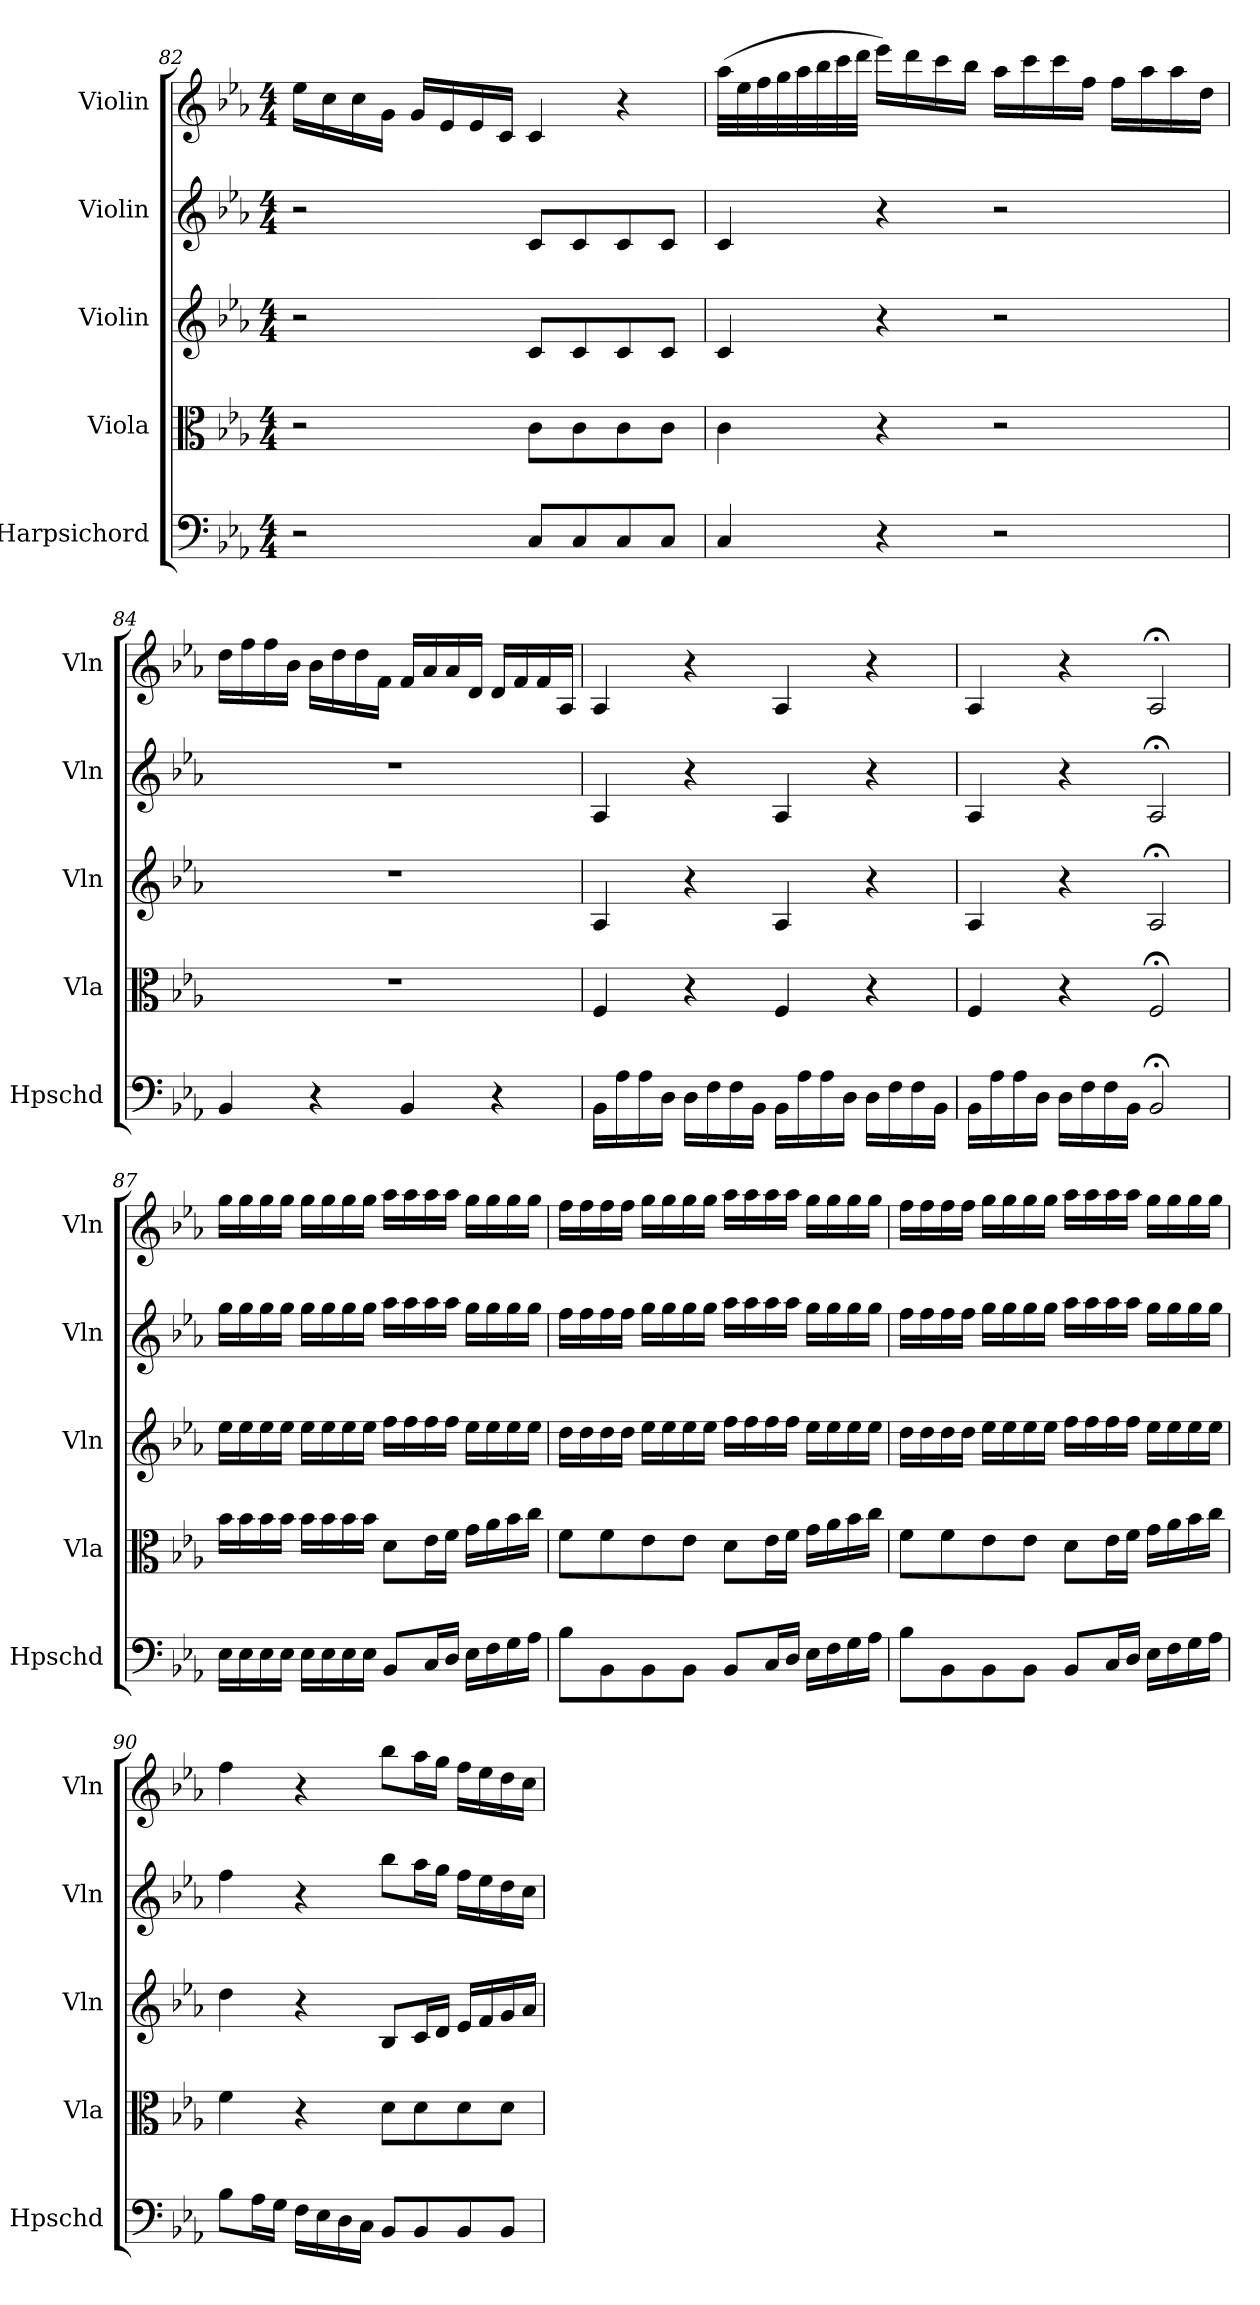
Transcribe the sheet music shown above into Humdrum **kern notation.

**kern	**kern	**kern	**kern	**kern
*part5	*part4	*part3	*part2	*part1
*staff5	*staff4	*staff3	*staff2	*staff1
*I"Harpsichord	*I"Viola	*I"Violin	*I"Violin	*I"Violin
*I'Hpschd	*I'Vla	*I'Vln	*I'Vln	*I'Vln
*clefF4	*clefC3	*clefG2	*clefG2	*clefG2
*k[b-e-a-]	*k[b-e-a-]	*k[b-e-a-]	*k[b-e-a-]	*k[b-e-a-]
*M4/4	*M4/4	*M4/4	*M4/4	*M4/4
=82	=82	=82	=82	=82
2r	2r	2r	2r	16ee-\LL
.	.	.	.	16cc\
.	.	.	.	16cc\
.	.	.	.	16g\JJ
.	.	.	.	16g/LL
.	.	.	.	16e-/
.	.	.	.	16e-/
.	.	.	.	16c/JJ
8C/L	8c\L	8c/L	8c/L	4c/
8C/	8c\	8c/	8c/	.
8C/	8c\	8c/	8c/	4r
8C/J	8c\J	8c/J	8c/J	.
=83	=83	=83	=83	=83
4C/	4c\	4c/	4c/	(32aa-\LLL
.	.	.	.	32ee-\
.	.	.	.	32ff\
.	.	.	.	32gg\
.	.	.	.	32aa-\
.	.	.	.	32bb-\
.	.	.	.	32ccc\
.	.	.	.	32ddd\JJJ
4r	4r	4r	4r	16eee-\LL)
.	.	.	.	16ddd\
.	.	.	.	16ccc\
.	.	.	.	16bb-\JJ
2r	2r	2r	2r	16aa-\LL
.	.	.	.	16ccc\
.	.	.	.	16ccc\
.	.	.	.	16ff\JJ
.	.	.	.	16ff\LL
.	.	.	.	16aa-\
.	.	.	.	16aa-\
.	.	.	.	16dd\JJ
=84	=84	=84	=84	=84
4BB-/	1r	1r	1r	16dd\LL
.	.	.	.	16ff\
.	.	.	.	16ff\
.	.	.	.	16b-\JJ
4r	.	.	.	16b-\LL
.	.	.	.	16dd\
.	.	.	.	16dd\
.	.	.	.	16f\JJ
4BB-/	.	.	.	16f/LL
.	.	.	.	16a-/
.	.	.	.	16a-/
.	.	.	.	16d/JJ
4r	.	.	.	16d/LL
.	.	.	.	16f/
.	.	.	.	16f/
.	.	.	.	16A-/JJ
=85	=85	=85	=85	=85
16BB-\LL	4F/	4A-/	4A-/	4A-/
16A-\	.	.	.	.
16A-\	.	.	.	.
16D\JJ	.	.	.	.
16D\LL	4r	4r	4r	4r
16F\	.	.	.	.
16F\	.	.	.	.
16BB-\JJ	.	.	.	.
16BB-\LL	4F/	4A-/	4A-/	4A-/
16A-\	.	.	.	.
16A-\	.	.	.	.
16D\JJ	.	.	.	.
16D\LL	4r	4r	4r	4r
16F\	.	.	.	.
16F\	.	.	.	.
16BB-\JJ	.	.	.	.
=86	=86	=86	=86	=86
16BB-\LL	4F/	4A-/	4A-/	4A-/
16A-\	.	.	.	.
16A-\	.	.	.	.
16D\JJ	.	.	.	.
16D\LL	4r	4r	4r	4r
16F\	.	.	.	.
16F\	.	.	.	.
16BB-\JJ	.	.	.	.
2BB-;</	2F;</	2A-;</	2A-;</	2A-;</
=87	=87	=87	=87	=87
16E-\LL	16b-\LL	16ee-\LL	16gg\LL	16gg\LL
16E-\	16b-\	16ee-\	16gg\	16gg\
16E-\	16b-\	16ee-\	16gg\	16gg\
16E-\JJ	16b-\JJ	16ee-\JJ	16gg\JJ	16gg\JJ
16E-\LL	16b-\LL	16ee-\LL	16gg\LL	16gg\LL
16E-\	16b-\	16ee-\	16gg\	16gg\
16E-\	16b-\	16ee-\	16gg\	16gg\
16E-\JJ	16b-\JJ	16ee-\JJ	16gg\JJ	16gg\JJ
8BB-/L	8d\L	16ff\LL	16aa-\LL	16aa-\LL
.	.	16ff\	16aa-\	16aa-\
16C/L	16e-\L	16ff\	16aa-\	16aa-\
16D/JJ	16f\JJ	16ff\JJ	16aa-\JJ	16aa-\JJ
16E-\LL	16g\LL	16ee-\LL	16gg\LL	16gg\LL
16F\	16a-\	16ee-\	16gg\	16gg\
16G\	16b-\	16ee-\	16gg\	16gg\
16A-\JJ	16cc\JJ	16ee-\JJ	16gg\JJ	16gg\JJ
=88	=88	=88	=88	=88
8B-\L	8f\L	16dd\LL	16ff\LL	16ff\LL
.	.	16dd\	16ff\	16ff\
8BB-\	8f\	16dd\	16ff\	16ff\
.	.	16dd\JJ	16ff\JJ	16ff\JJ
8BB-\	8e-\	16ee-\LL	16gg\LL	16gg\LL
.	.	16ee-\	16gg\	16gg\
8BB-\J	8e-\J	16ee-\	16gg\	16gg\
.	.	16ee-\JJ	16gg\JJ	16gg\JJ
8BB-/L	8d\L	16ff\LL	16aa-\LL	16aa-\LL
.	.	16ff\	16aa-\	16aa-\
16C/L	16e-\L	16ff\	16aa-\	16aa-\
16D/JJ	16f\JJ	16ff\JJ	16aa-\JJ	16aa-\JJ
16E-\LL	16g\LL	16ee-\LL	16gg\LL	16gg\LL
16F\	16a-\	16ee-\	16gg\	16gg\
16G\	16b-\	16ee-\	16gg\	16gg\
16A-\JJ	16cc\JJ	16ee-\JJ	16gg\JJ	16gg\JJ
=89	=89	=89	=89	=89
8B-\L	8f\L	16dd\LL	16ff\LL	16ff\LL
.	.	16dd\	16ff\	16ff\
8BB-\	8f\	16dd\	16ff\	16ff\
.	.	16dd\JJ	16ff\JJ	16ff\JJ
8BB-\	8e-\	16ee-\LL	16gg\LL	16gg\LL
.	.	16ee-\	16gg\	16gg\
8BB-\J	8e-\J	16ee-\	16gg\	16gg\
.	.	16ee-\JJ	16gg\JJ	16gg\JJ
8BB-/L	8d\L	16ff\LL	16aa-\LL	16aa-\LL
.	.	16ff\	16aa-\	16aa-\
16C/L	16e-\L	16ff\	16aa-\	16aa-\
16D/JJ	16f\JJ	16ff\JJ	16aa-\JJ	16aa-\JJ
16E-\LL	16g\LL	16ee-\LL	16gg\LL	16gg\LL
16F\	16a-\	16ee-\	16gg\	16gg\
16G\	16b-\	16ee-\	16gg\	16gg\
16A-\JJ	16cc\JJ	16ee-\JJ	16gg\JJ	16gg\JJ
=90	=90	=90	=90	=90
8B-\L	4f\	4dd\	4ff\	4ff\
16A-\L	.	.	.	.
16G\JJ	.	.	.	.
16F\LL	4r	4r	4r	4r
16E-\	.	.	.	.
16D\	.	.	.	.
16C\JJ	.	.	.	.
8BB-/L	8d\L	8B-/L	8bb-\L	8bb-\L
8BB-/	8d\	16c/L	16aa-\L	16aa-\L
.	.	16d/JJ	16gg\JJ	16gg\JJ
8BB-/	8d\	16e-/LL	16ff\LL	16ff\LL
.	.	16f/	16ee-\	16ee-\
8BB-/J	8d\J	16g/	16dd\	16dd\
.	.	16a-/JJ	16cc\JJ	16cc\JJ
=	=	=	=	=
*-	*-	*-	*-	*-
